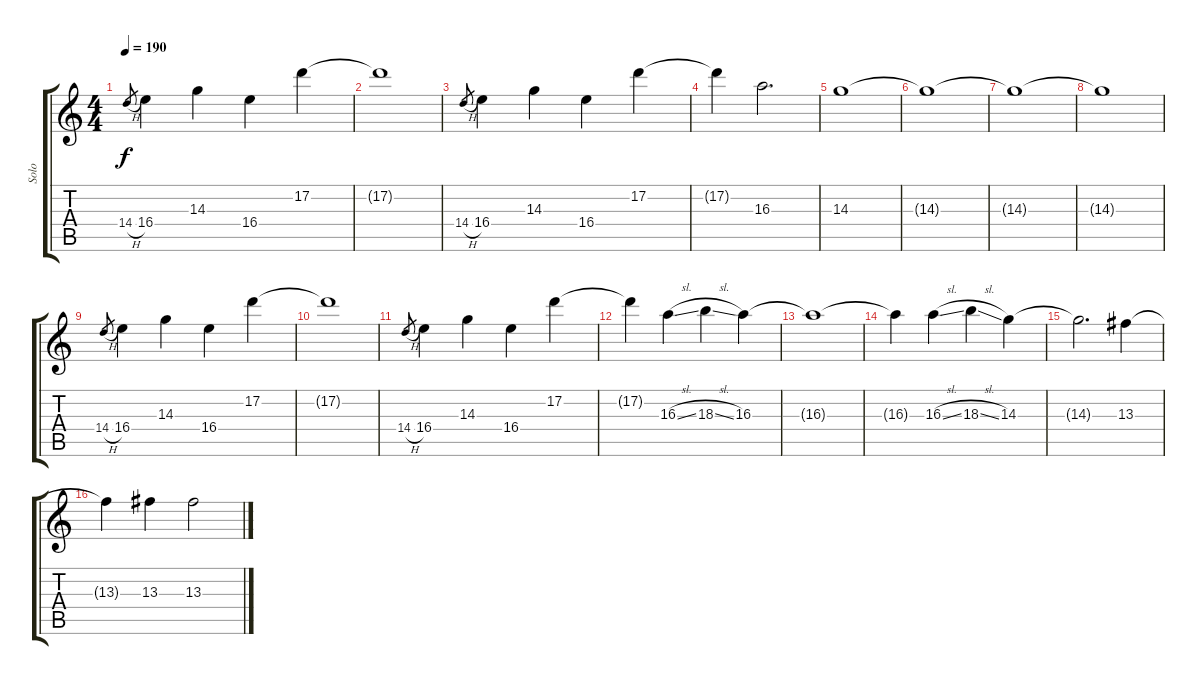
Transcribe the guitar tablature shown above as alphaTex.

\track ("Solo" "Solo") {instrument distortionguitar}
\staff {score tabs}
\tuning (D4 A3 F3 C3 G2 C2) {hide}
\ts (4 4)
\tempo 190
\clef g2
\ks c
14.4{h}.8{gr dy f} 16.4.4 14.3.4 16.4.4 17.2.4 |
17.2{t}.1 |
14.4{h}.8{gr} 16.4.4 14.3.4 16.4.4 17.2.4 |
17.2{t}.4 16.3.2{d} |
14.3.1 |
14.3{t}.1 |
14.3{t}.1 |
14.3{t}.1 |
14.4{h}.8{gr} 16.4.4 14.3.4 16.4.4 17.2.4 |
17.2{t}.1 |
14.4{h}.8{gr} 16.4.4 14.3.4 16.4.4 17.2.4 |
17.2{t}.4 16.3{sl}.4 18.3{sl}.4 16.3.4 |
16.3{t}.1 |
16.3{t}.4 16.3{sl}.4 18.3{sl}.4 14.3.4 |
14.3{t}.2{d} 13.3.4 |
13.3{t}.4 13.3.4 13.3.2
